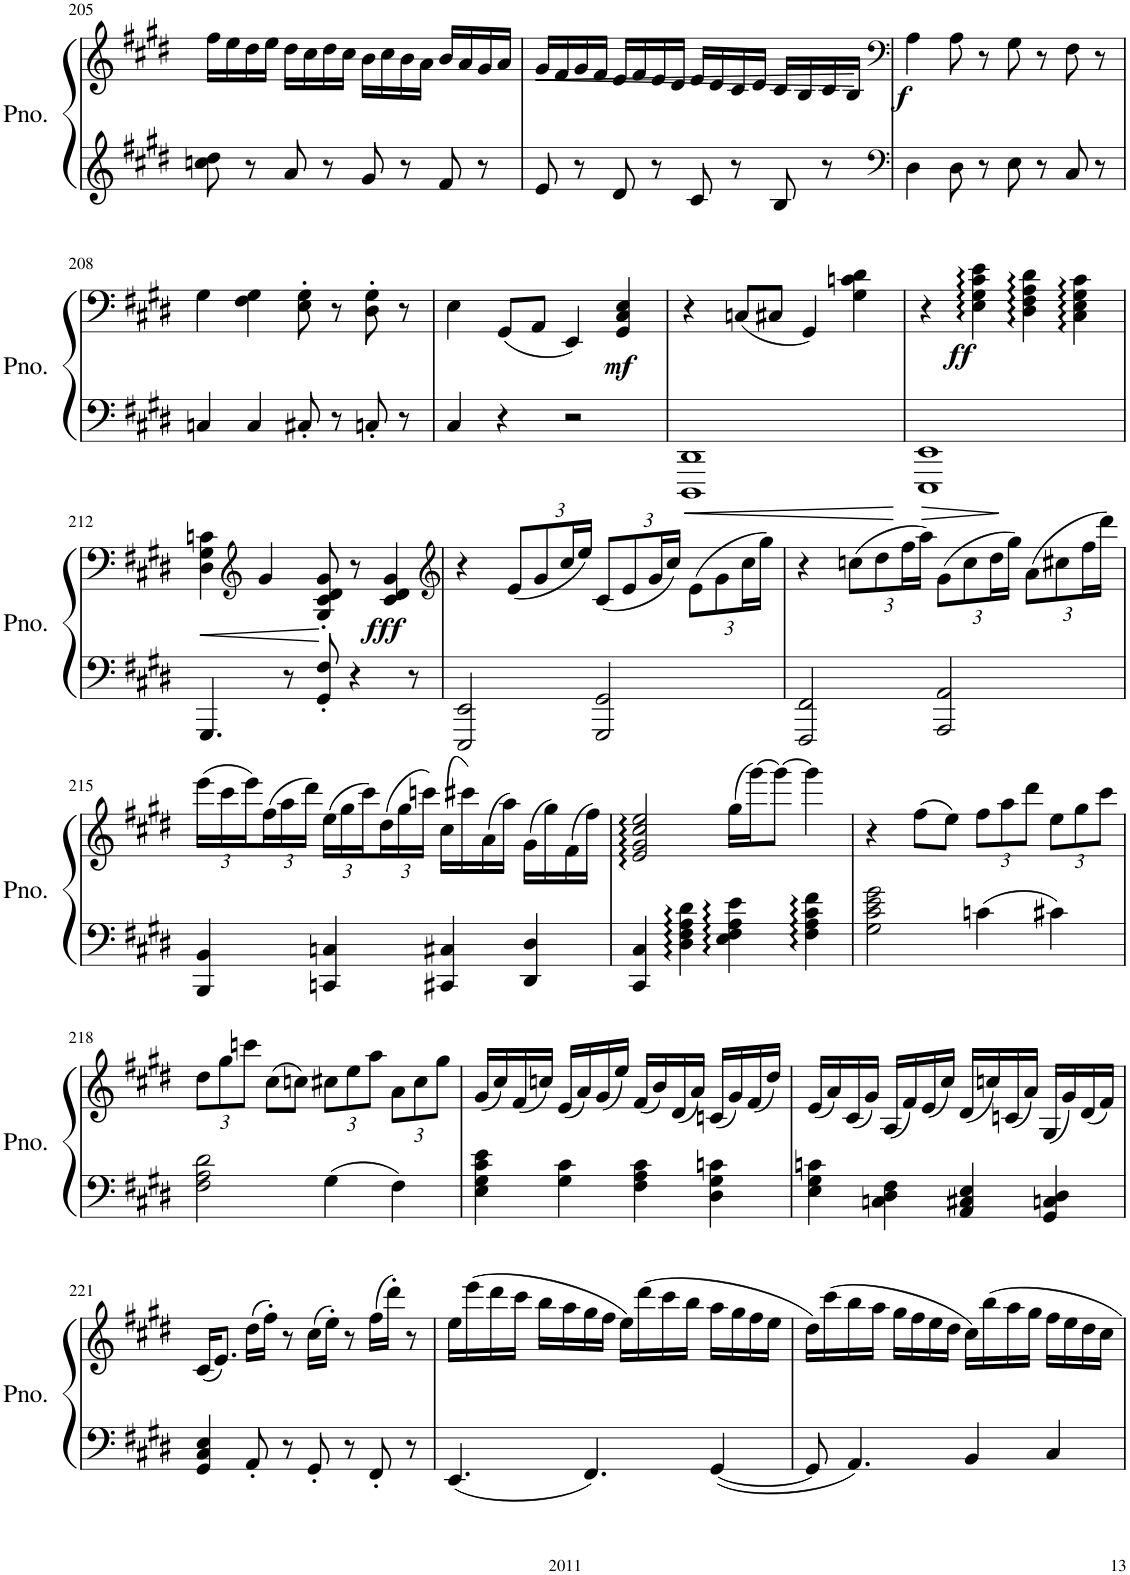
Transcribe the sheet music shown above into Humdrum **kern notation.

**kern	**kern	**dynam
*part1	*part1	*part1
*staff2	*staff1	*staff1/2
*I"Piano	*	*
*I'Pno.	*	*
!!LO:PB:g=z
*clefG2	*clefG2	*
*k[f#c#g#d#]	*k[f#c#g#d#]	*
*M4/4	*M4/4	*
=205	=205	=205
8ccn\ 8dd#\	16ff#\LL	.
.	16ee\	.
8r	16dd#\	.
.	16ee\JJ	.
8a/	16dd#\LL	.
.	16cc#\	.
8r	16dd#\	.
.	16cc#\JJ	.
8g#/	16b\LL	.
.	16cc#\	.
8r	16b\	.
.	16a\JJ	.
8f#/	16b/LL	.
.	16a/	.
8r	16g#/	.
.	16a/JJ	.
=206	=206	=206
!	!	!LO:HP:b
8e/	16g#/LL	<
.	16f#/	.
8r	16g#/	.
.	16f#/JJ	.
8d#/	16e/LL	.
.	16f#/	.
8r	16e/	.
.	16d#/JJ	.
8c#/	16e/LL	.
.	16d#/	.
8r	16c#/	.
.	16d#/JJ	.
8B/	16c#/LL	.
.	16B/	.
!	!	!LO:DY:b
8r	16c#/	f
.	16B/JJ	.
.	.	[
=207	=207	=207
*clefF4	*clefF4	*
4D#\	4A\	.
8D#\	8A\	.
8r	8r	.
8E\	8G#\	.
8r	8r	.
8C#/	8F#\	.
8r	8r	.
!!LO:LB:g=z
=208	=208	=208
4Cn/	4G#\	.
4C/	4F#\ 4G#\	.
8C#X'/	8E\' 8G#\'	.
8r	8r	.
8Cn'/	8D#\' 8G#\'	.
8r	8r	.
=209	=209	=209
4C#/	4E\	.
4r	(8GG#/L	.
.	8AA/J	.
2r	4EE/)	.
!	!	!LO:DY:b
.	4GG#/ 4C#/ 4E/	mf
=210	=210	=210
1DDD# 1DD#	4r	.
.	(8Cn/L	.
.	8C#X/J	.
.	4GG#/)	.
.	4G#\ 4cn\ 4d#\	.
=211	=211	=211
1EEE 1EE	4r	.
!	!	!LO:DY:b
.	4E\ 4G#\ 4c#\ 4e\	ff
.	4D#\ 4F#\ 4A\ 4d#\	.
.	4C#\ 4E\ 4G#\ 4c#\	.
!!LO:LB:g=z
=212	=212	=212
!	!	!LO:HP:b
4.GGG#/	4D#\ 4G#\ 4cn\	<
*	*clefG2	*
.	4g#/	.
8r	.	.
8GG#/' 8F#/'	8G#/' 8c/' 8d#/' 8g#/'	.
4r	8r	.
!	!	!LO:DY:b
.	4c/ 4d#/ 4g#/	fff
8r	.	.
.	.	[
=213	=213	=213
*	*clefG2	*
2EEE/ 2EE/	4r	.
*	*Xbrackettup	*
.	(12e/L	.
.	12g#/	.
.	24cc#/L	.
.	24ee/JJ)	.
2GGG#/ 2GG#/	(12c#/L	.
.	12e/	.
.	24g#/L	.
.	24cc#/JJ)	.
.	(12e\L	.
.	12g#\	.
.	24cc#\L	.
.	24gg#\JJ)	.
=214	=214	=214
2FFF#/ 2FF#/	4r	.
.	(12ccn\L	.
.	12dd#\	.
.	24ff#\L	.
.	24aa\JJ)	.
2AAA/ 2AA/	(12g#\L	.
.	12cc\	.
.	24dd#\L	.
.	24gg#\JJ)	.
.	(12a\L	.
.	12cc#X\	.
.	24ff#\L	.
.	24ddd#\JJ)	.
!!LO:LB:g=z
=215	=215	=215
4BBB/ 4BB/	(24eee\LL	.
.	24ccc#\	.
.	24eee\)	.
.	(24ff#\	.
.	24aa\	.
.	24ddd#\JJ)	.
4CCn/ 4Cn/	(24ee\LL	.
.	24gg#\	.
.	24ccc#\)	.
.	(24dd#\	.
.	24gg#\	.
.	24cccn\JJ)	.
4CC#X/ 4C#X/	(16cc#\LL	.
.	16ccc#X\)	.
.	(16a\	.
.	16aa\JJ)	.
4DD#/ 4D#/	(16g#\LL	.
.	16gg#\)	.
.	(16f#\	.
.	16ff#\JJ)	.
=216	=216	=216
4CC#/ 4C#/	2e/ 2g#/ 2cc#/ 2ee/	.
4D#\ 4F#\ 4A\ 4d#\	.	.
4E\ 4F#\ 4A\ 4e\	(16gg#\LL	.
.	[16ggg#\J)	.
.	8ggg#\J_	.
4F#\ 4A\ 4c#\ 4f#\	4ggg#\]	.
=217	=217	=217
2G#\ 2c#\ 2e\ 2g#\	4r	.
.	(8ff#\L	.
.	8ee\J)	.
4cn\	12ff#\L	.
.	12aa\	.
.	12ddd#\J	.
4c#X\	12ee\L	.
.	12gg#\	.
.	12ccc#\J	.
!!LO:LB:g=z
=218	=218	=218
2F#\ 2A\ 2d#\	12dd#\L	.
.	12gg#\	.
.	12cccn\J	.
.	(8cc#\L	.
.	8ccn\J)	.
4G#\	12cc#X\L	.
.	12ee\	.
.	12aa\J	.
4F#\	12a\L	.
.	12cc#\	.
.	12gg#\J	.
=219	=219	=219
4E\ 4G#\ 4c#\ 4e\	(16g#/LL	.
.	16cc#/)	.
.	(16f#/	.
.	16ccn/JJ)	.
4G#\ 4c#\	(16e/LL	.
.	16a/)	.
.	(16g#/	.
.	16ee/JJ)	.
4F#\ 4A\ 4c#\	(16f#/LL	.
.	16b/)	.
.	(16d#/	.
.	16a/JJ)	.
4D#\ 4G#\ 4cn\	(16cn/LL	.
.	16g#/)	.
.	(16f#/	.
.	16dd#/JJ)	.
=220	=220	=220
4E\ 4G#\ 4cn\	(16e/LL	.
.	16a/)	.
.	(16c#/	.
.	16g#/JJ)	.
4Cn\ 4D#\ 4F#\	(16A/LL	.
.	16f#/)	.
.	(16e/	.
.	16cc#/JJ)	.
4AA/ 4C#X/ 4E/	(16d#/LL	.
.	16ccn/)	.
.	(16cn/	.
.	16a/JJ)	.
4GG#/ 4Cn/ 4D#/	(16G#/LL	.
.	16g#/)	.
.	(16d#/	.
.	16f#/JJ)	.
!!LO:LB:g=z
=221	=221	=221
4GG#/ 4C#/ 4E/	(16c#/KL	.
.	8.e/J)	.
8AA'/	(16dd#\LL	.
.	16ff#'\JJ)	.
8r	8r	.
8GG#'/	(16cc#\LL	.
.	16ee'\JJ)	.
8r	8r	.
8FF#'/	(16ff#\LL	.
.	16ddd#'\JJ)	.
8r	8r	.
=222	=222	=222
4.EE/	16ee\LL	.
.	(16eee\	.
.	16ddd#\	.
.	16ccc#\JJ	.
.	16bb\LL	.
.	16aa\	.
4.FF#/	16gg#\	.
.	16ff#\JJ	.
.	16ee\LL)	.
.	(16ddd#\	.
.	16ccc#\	.
.	16bb\JJ	.
[4GG#/	16aa\LL	.
.	16gg#\	.
.	16ff#\	.
.	16ee\JJ	.
=223	=223	=223
8GG#/]	16dd#\LL)	.
.	(16ccc#\	.
4.AA/	16bb\	.
.	16aa\JJ	.
.	16gg#\LL	.
.	16ff#\	.
.	16ee\	.
.	16dd#\JJ	.
4BB/	16cc#\LL)	.
.	16bb\	.
.	16aa\	.
.	16gg#\JJ	.
4C#/	16ff#\LL	.
.	16ee\	.
.	16dd#\	.
.	16cc#\JJ	.
=	=	=
*-	*-	*-
